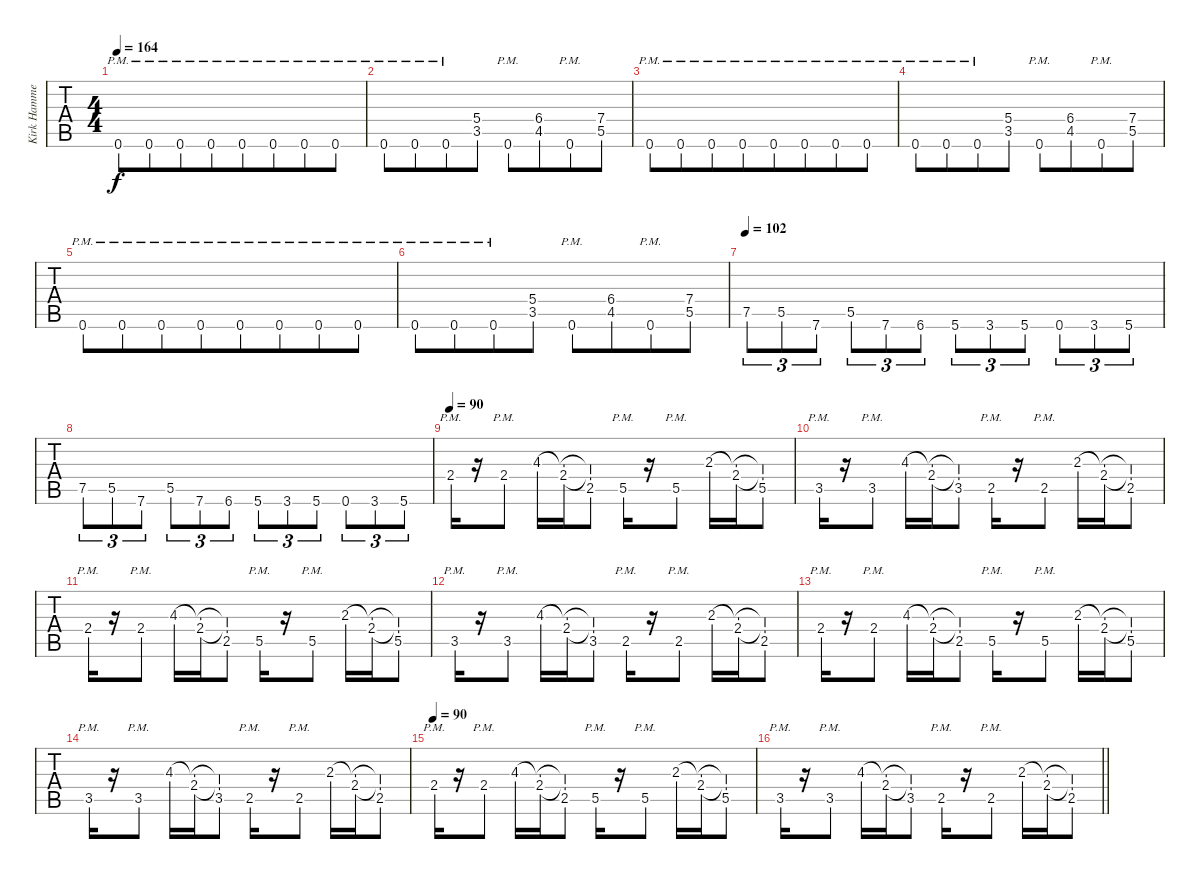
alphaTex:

\track ("Kirk Hammett" "Kirk Hamme") {instrument distortionguitar}
\staff {tabs}
\tuning (E4 B3 G3 D3 A2 E2) {hide}
\ts (4 4)
\tempo 164
\clef g2
\ks c
0.6{pm}.8{dy f} 0.6{pm}.8{beam merge} 0.6{pm}.8 0.6{pm}.8{beam merge} 0.6{pm}.8 0.6{pm}.8{beam merge} 0.6{pm}.8 0.6{pm}.8 |
0.6{pm}.8 0.6{pm}.8{beam merge} 0.6{pm}.8 (5.4 3.5).8 0.6{pm}.8 (6.4 4.5).8{beam merge} 0.6{pm}.8 (7.4 5.5).8 |
0.6{pm}.8 0.6{pm}.8{beam merge} 0.6{pm}.8 0.6{pm}.8{beam merge} 0.6{pm}.8 0.6{pm}.8{beam merge} 0.6{pm}.8 0.6{pm}.8 |
0.6{pm}.8 0.6{pm}.8{beam merge} 0.6{pm}.8 (5.4 3.5).8 0.6{pm}.8 (6.4 4.5).8{beam merge} 0.6{pm}.8 (7.4 5.5).8 |
0.6{pm}.8 0.6{pm}.8{beam merge} 0.6{pm}.8 0.6{pm}.8{beam merge} 0.6{pm}.8 0.6{pm}.8{beam merge} 0.6{pm}.8 0.6{pm}.8 |
0.6{pm}.8 0.6{pm}.8{beam merge} 0.6{pm}.8 (5.4 3.5).8 0.6{pm}.8 (6.4 4.5).8{beam merge} 0.6{pm}.8 (7.4 5.5).8 |
\tempo 102
7.5.8{tu (3 2)} 5.5.8{tu (3 2)} 7.6.8{tu (3 2)} 5.5.8{tu (3 2)} 7.6.8{tu (3 2)} 6.6.8{tu (3 2)} 5.6.8{tu (3 2)} 3.6.8{tu (3 2)} 5.6.8{tu (3 2)} 0.6.8{tu (3 2)} 3.6.8{tu (3 2)} 5.6.8{tu (3 2)} |
7.5.8{tu (3 2)} 5.5.8{tu (3 2)} 7.6.8{tu (3 2)} 5.5.8{tu (3 2)} 7.6.8{tu (3 2)} 6.6.8{tu (3 2)} 5.6.8{tu (3 2)} 3.6.8{tu (3 2)} 5.6.8{tu (3 2)} 0.6.8{tu (3 2)} 3.6.8{tu (3 2)} 5.6.8{tu (3 2)} |
\tempo 90
2.4{pm st}.16 r.16 2.4{pm}.8 4.3.16 (4.3{t} 2.4).16 (4.3{t} 2.4{t} 2.5).8 5.5{pm st}.16 r.16 5.5{pm}.8 2.3.16 (2.3{t} 2.4).16 (2.3{t} 2.4{t} 5.5).8 |
3.5{pm st}.16 r.16 3.5{pm}.8 4.3.16 (4.3{t} 2.4).16 (4.3{t} 2.4{t} 3.5).8 2.5{pm st}.16 r.16 2.5{pm}.8 2.3.16 (2.3{t} 2.4).16 (2.3{t} 2.4{t} 2.5).8 |
2.4{pm st}.16 r.16 2.4{pm}.8 4.3.16 (4.3{t} 2.4).16 (4.3{t} 2.4{t} 2.5).8 5.5{pm st}.16 r.16 5.5{pm}.8 2.3.16 (2.3{t} 2.4).16 (2.3{t} 2.4{t} 5.5).8 |
3.5{pm st}.16 r.16 3.5{pm}.8 4.3.16 (4.3{t} 2.4).16 (4.3{t} 2.4{t} 3.5).8 2.5{pm st}.16 r.16 2.5{pm}.8 2.3.16 (2.3{t} 2.4).16 (2.3{t} 2.4{t} 2.5).8 |
2.4{pm st}.16 r.16 2.4{pm}.8 4.3.16 (4.3{t} 2.4).16 (4.3{t} 2.4{t} 2.5).8 5.5{pm st}.16 r.16 5.5{pm}.8 2.3.16 (2.3{t} 2.4).16 (2.3{t} 2.4{t} 5.5).8 |
3.5{pm st}.16 r.16 3.5{pm}.8 4.3.16 (4.3{t} 2.4).16 (4.3{t} 2.4{t} 3.5).8 2.5{pm st}.16 r.16 2.5{pm}.8 2.3.16 (2.3{t} 2.4).16 (2.3{t} 2.4{t} 2.5).8 |
\tempo 90
2.4{pm st}.16 r.16 2.4{pm}.8 4.3.16 (4.3{t} 2.4).16 (4.3{t} 2.4{t} 2.5).8 5.5{pm st}.16 r.16 5.5{pm}.8 2.3.16 (2.3{t} 2.4).16 (2.3{t} 2.4{t} 5.5).8 |
\barLineRight lightlight
3.5{pm st}.16 r.16 3.5{pm}.8 4.3.16 (4.3{t} 2.4).16 (4.3{t} 2.4{t} 3.5).8 2.5{pm st}.16 r.16 2.5{pm}.8 2.3.16 (2.3{t} 2.4).16 (2.3{t} 2.4{t} 2.5).8
